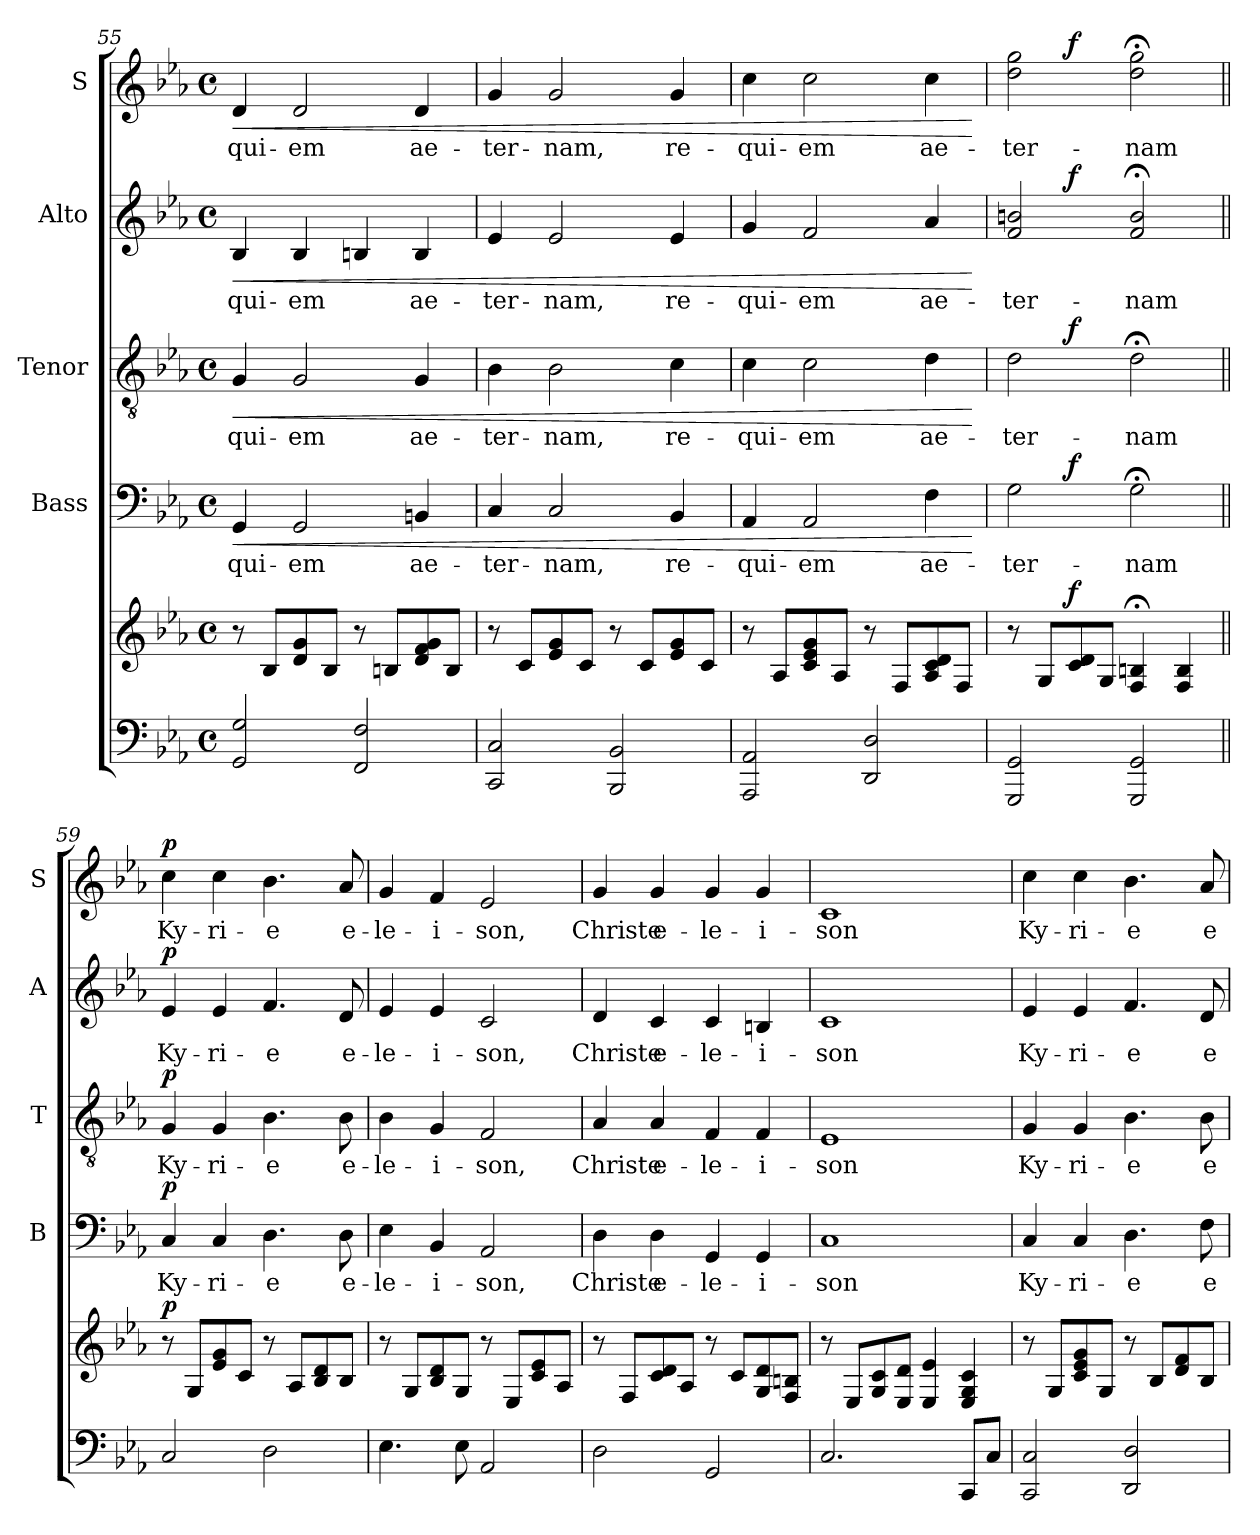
**kern	**kern	**dynam	**kern	**text	**dynam	**kern	**text	**dynam	**kern	**text	**dynam	**kern	**text	**dynam
*part5	*part5	*part5	*part4	*part4	*part4	*part3	*part3	*part3	*part2	*part2	*part2	*part1	*part1	*part1
*staff6	*staff5	*staff5/6	*staff4	*staff4	*staff4	*staff3	*staff3	*staff3	*staff2	*staff2	*staff2	*staff1	*staff1	*staff1
*	*	*	*I"Bass	*	*	*I"Tenor	*	*	*I"Alto	*	*	*I"S	*	*
*	*	*	*I'B	*	*	*I'T	*	*	*I'A	*	*	*I'S	*	*
*clefF4	*clefG2	*	*clefF4	*	*	*clefGv2	*	*	*clefG2	*	*	*clefG2	*	*
*k[b-e-a-]	*k[b-e-a-]	*	*k[b-e-a-]	*	*	*k[b-e-a-]	*	*	*k[b-e-a-]	*	*	*k[b-e-a-]	*	*
*c:	*c:	*	*c:	*	*	*c:	*	*	*c:	*	*	*c:	*	*
*M4/4	*M4/4	*	*M4/4	*	*	*M4/4	*	*	*M4/4	*	*	*M4/4	*	*
*met(c)	*met(c)	*	*met(c)	*	*	*met(c)	*	*	*met(c)	*	*	*met(c)	*	*
=55	=55	=55	=55	=55	=55	=55	=55	=55	=55	=55	=55	=55	=55	=55
!	!	!	!	!LO:LY:b	!LO:HP:b	!	!LO:LY:b	!LO:HP:b	!	!LO:LY:b	!LO:HP:b	!	!LO:LY:b	!LO:HP:b
2GG/ 2G/	8r	.	4GG/	-qui-	<	4G/	-qui-	<	4B-/	-qui-	<	4d/	-qui-	<
.	8B-/L	.	.	.	.	.	.	.	.	.	.	.	.	.
!	!	!	!	!LO:LY:b	!	!	!LO:LY:b	!	!	!LO:LY:b	!	!	!LO:LY:b	!
.	8d/ 8g/	.	2GG/	-em	.	2G/	-em	.	4B-/	-em	.	2d/	-em	.
.	8B-/J	.	.	.	.	.	.	.	.	.	.	.	.	.
2FF/ 2F/	8r	.	.	.	.	.	.	.	4Bn/	.	.	.	.	.
.	8Bn/L	.	.	.	.	.	.	.	.	.	.	.	.	.
!	!	!	!	!LO:LY:b	!	!	!LO:LY:b	!	!	!LO:LY:b	!	!	!LO:LY:b	!
.	8d/ 8f/ 8g/	.	4BBn/	ae-	.	4G/	ae-	.	4B/	ae-	.	4d/	ae-	.
.	8B/J	.	.	.	.	.	.	.	.	.	.	.	.	.
=56	=56	=56	=56	=56	=56	=56	=56	=56	=56	=56	=56	=56	=56	=56
!	!	!	!	!LO:LY:b	!	!	!LO:LY:b	!	!	!LO:LY:b	!	!	!LO:LY:b	!
2CC/ 2C/	8r	.	4C/	-ter-	.	4B-\	-ter-	.	4e-/	-ter-	.	4g/	-ter-	.
.	8c/L	.	.	.	.	.	.	.	.	.	.	.	.	.
!	!	!	!	!LO:LY:b	!	!	!LO:LY:b	!	!	!LO:LY:b	!	!	!LO:LY:b	!
.	8e-/ 8g/	.	2C/	-nam,	.	2B-\	-nam,	.	2e-/	-nam,	.	2g/	-nam,	.
.	8c/J	.	.	.	.	.	.	.	.	.	.	.	.	.
2BBB-/ 2BB-/	8r	.	.	.	.	.	.	.	.	.	.	.	.	.
.	8c/L	.	.	.	.	.	.	.	.	.	.	.	.	.
!	!	!	!	!LO:LY:b	!	!	!LO:LY:b	!	!	!LO:LY:b	!	!	!LO:LY:b	!
.	8e-/ 8g/	.	4BB-/	re-	.	4c\	re-	.	4e-/	re-	.	4g/	re-	.
.	8c/J	.	.	.	.	.	.	.	.	.	.	.	.	.
=57	=57	=57	=57	=57	=57	=57	=57	=57	=57	=57	=57	=57	=57	=57
!	!	!	!	!LO:LY:b	!	!	!LO:LY:b	!	!	!LO:LY:b	!	!	!LO:LY:b	!
2AAA-/ 2AA-/	8r	.	4AA-/	-qui-	.	4c\	-qui-	.	4g/	-qui-	.	4cc\	-qui-	.
.	8A-/L	.	.	.	.	.	.	.	.	.	.	.	.	.
!	!	!	!	!LO:LY:b	!	!	!LO:LY:b	!	!	!LO:LY:b	!	!	!LO:LY:b	!
.	8c/ 8e-/ 8g/	.	2AA-/	-em	.	2c\	-em	.	2f/	-em	.	2cc\	-em	.
.	8A-/J	.	.	.	.	.	.	.	.	.	.	.	.	.
2DD/ 2D/	8r	.	.	.	.	.	.	.	.	.	.	.	.	.
.	8F/L	.	.	.	.	.	.	.	.	.	.	.	.	.
!	!	!	!	!LO:LY:b	!	!	!LO:LY:b	!	!	!LO:LY:b	!	!	!LO:LY:b	!
.	8A-/ 8c/ 8d/	.	4F\	ae-	.	4d\	ae-	.	4a-/	ae-	.	4cc\	ae-	.
.	8F/J	.	.	.	.	.	.	.	.	.	.	.	.	.
.	.	.	.	.	[	.	.	[	.	.	[	.	.	[
!!LO:PB:g=z
=58	=58	=58	=58	=58	=58	=58	=58	=58	=58	=58	=58	=58	=58	=58
!	!	!	!	!LO:LY:b	!	!	!LO:LY:b	!	!	!LO:LY:b	!	!	!LO:LY:b	!
*	*	*	*^	*	*	*^	*	*	*^	*	*	*^	*	*
2GGG/ 2GG/	8r	.	2G\	4ryy	-ter-	.	2d\	4ryy	-ter-	.	2f/ 2bn/	4ryy	-ter-	.	2dd\ 2gg\	4ryy	-ter-	.
.	8G/L	.	.	.	.	.	.	.	.	.	.	.	.	.	.	.	.	.
!	!	!LO:DY:a	!	!	!	!LO:DY:a	!	!	!	!LO:DY:a	!	!	!	!LO:DY:a	!	!	!	!LO:DY:a
.	8c/ 8d/	f	.	2.ryy	.	f	.	2.ryy	.	f	.	2.ryy	.	f	.	2.ryy	.	f
.	8G/J	.	.	.	.	.	.	.	.	.	.	.	.	.	.	.	.	.
!	!	!	!	!	!LO:LY:b	!	!	!	!LO:LY:b	!	!	!	!LO:LY:b	!	!	!	!LO:LY:b	!
2GGG/ 2GG/	4F/;< 4Bn/;<	.	2G;<\	.	-nam	.	2d;<\	.	-nam	.	2f/;< 2b/;<	.	-nam	.	2dd\;< 2gg\;<	.	-nam	.
.	4F/ 4B/	.	.	.	.	.	.	.	.	.	.	.	.	.	.	.	.	.
=59||	=59||	=59||	=59||	=59||	=59||	=59||	=59||	=59||	=59||	=59||	=59||	=59||	=59||	=59||	=59||	=59||	=59||	=59||
!	!	!LO:DY:a	!	!	!LO:LY:b	!LO:DY:a	!	!	!LO:LY:b	!LO:DY:a	!	!	!LO:LY:b	!LO:DY:a	!	!	!LO:LY:b	!LO:DY:a
*	*	*	*v	*v	*	*	*	*	*	*	*v	*v	*	*	*v	*v	*	*
*	*	*	*	*	*	*v	*v	*	*	*	*	*	*	*	*
2C/	8r	p	4C/	Ky-	p	4G/	Ky-	p	4e-/	Ky-	p	4cc\	Ky-	p
.	8G/L	.	.	.	.	.	.	.	.	.	.	.	.	.
!	!	!	!	!LO:LY:b	!	!	!LO:LY:b	!	!	!LO:LY:b	!	!	!LO:LY:b	!
.	8e-/ 8g/	.	4C/	-ri-	.	4G/	-ri-	.	4e-/	-ri-	.	4cc\	-ri-	.
.	8c/J	.	.	.	.	.	.	.	.	.	.	.	.	.
!	!	!	!	!LO:LY:b	!	!	!LO:LY:b	!	!	!LO:LY:b	!	!	!LO:LY:b	!
2D\	8r	.	4.D\	-e	.	4.B-\	-e	.	4.f/	-e	.	4.b-\	-e	.
.	8A-/L	.	.	.	.	.	.	.	.	.	.	.	.	.
.	8B-/ 8d/	.	.	.	.	.	.	.	.	.	.	.	.	.
!	!	!	!	!LO:LY:b	!	!	!LO:LY:b	!	!	!LO:LY:b	!	!	!LO:LY:b	!
.	8B-/J	.	8D\	e-	.	8B-\	e-	.	8d/	e-	.	8a-/	e-	.
=60	=60	=60	=60	=60	=60	=60	=60	=60	=60	=60	=60	=60	=60	=60
!	!	!	!	!LO:LY:b	!	!	!LO:LY:b	!	!	!LO:LY:b	!	!	!LO:LY:b	!
4.E-\	8r	.	4E-\	-le-	.	4B-\	-le-	.	4e-/	-le-	.	4g/	-le-	.
.	8G/L	.	.	.	.	.	.	.	.	.	.	.	.	.
!	!	!	!	!LO:LY:b	!	!	!LO:LY:b	!	!	!LO:LY:b	!	!	!LO:LY:b	!
.	8B-/ 8d/	.	4BB-/	-i-	.	4G/	-i-	.	4e-/	-i-	.	4f/	-i-	.
8E-\	8G/J	.	.	.	.	.	.	.	.	.	.	.	.	.
!	!	!	!	!LO:LY:b	!	!	!LO:LY:b	!	!	!LO:LY:b	!	!	!LO:LY:b	!
2AA-/	8r	.	2AA-/	-son,	.	2F/	-son,	.	2c/	-son,	.	2e-/	-son,	.
.	8E-/L	.	.	.	.	.	.	.	.	.	.	.	.	.
.	8c/ 8e-/	.	.	.	.	.	.	.	.	.	.	.	.	.
.	8A-/J	.	.	.	.	.	.	.	.	.	.	.	.	.
=61	=61	=61	=61	=61	=61	=61	=61	=61	=61	=61	=61	=61	=61	=61
!	!	!	!	!LO:LY:b	!	!	!LO:LY:b	!	!	!LO:LY:b	!	!	!LO:LY:b	!
2D\	8r	.	4D\	Christe	.	4A-/	Christe	.	4d/	Christe	.	4g/	Christe	.
.	8F/L	.	.	.	.	.	.	.	.	.	.	.	.	.
!	!	!	!	!LO:LY:b	!	!	!LO:LY:b	!	!	!LO:LY:b	!	!	!LO:LY:b	!
.	8c/ 8d/	.	4D\	e-	.	4A-/	e-	.	4c/	e-	.	4g/	e-	.
.	8A-/J	.	.	.	.	.	.	.	.	.	.	.	.	.
!	!	!	!	!LO:LY:b	!	!	!LO:LY:b	!	!	!LO:LY:b	!	!	!LO:LY:b	!
2GG/	8r	.	4GG/	-le-	.	4F/	-le-	.	4c/	-le-	.	4g/	-le-	.
.	8c/L	.	.	.	.	.	.	.	.	.	.	.	.	.
!	!	!	!	!LO:LY:b	!	!	!LO:LY:b	!	!	!LO:LY:b	!	!	!LO:LY:b	!
.	8G/ 8d/	.	4GG/	-i-	.	4F/	-i-	.	4Bn/	-i-	.	4g/	-i-	.
.	8F/ 8Bn/J	.	.	.	.	.	.	.	.	.	.	.	.	.
=62	=62	=62	=62	=62	=62	=62	=62	=62	=62	=62	=62	=62	=62	=62
!	!	!	!	!LO:LY:b	!	!	!LO:LY:b	!	!	!LO:LY:b	!	!	!LO:LY:b	!
2.C/	8r	.	1C	-son	.	1E-	-son	.	1c	-son	.	1c	-son	.
.	8E-/L	.	.	.	.	.	.	.	.	.	.	.	.	.
.	8G/ 8c/	.	.	.	.	.	.	.	.	.	.	.	.	.
.	8E-/ 8d/J	.	.	.	.	.	.	.	.	.	.	.	.	.
.	4E-/ 4e-/	.	.	.	.	.	.	.	.	.	.	.	.	.
8CC/L	4E-/ 4G/ 4c/	.	.	.	.	.	.	.	.	.	.	.	.	.
8C/J	.	.	.	.	.	.	.	.	.	.	.	.	.	.
!!LO:LB:g=z
=63	=63	=63	=63	=63	=63	=63	=63	=63	=63	=63	=63	=63	=63	=63
!	!	!	!	!LO:LY:b	!	!	!LO:LY:b	!	!	!LO:LY:b	!	!	!LO:LY:b	!
2CC/ 2C/	8r	.	4C/	Ky-	.	4G/	Ky-	.	4e-/	Ky-	.	4cc\	Ky-	.
.	8G/L	.	.	.	.	.	.	.	.	.	.	.	.	.
!	!	!	!	!LO:LY:b	!	!	!LO:LY:b	!	!	!LO:LY:b	!	!	!LO:LY:b	!
.	8c/ 8e-/ 8g/	.	4C/	-ri-	.	4G/	-ri-	.	4e-/	-ri-	.	4cc\	-ri-	.
.	8G/J	.	.	.	.	.	.	.	.	.	.	.	.	.
!	!	!	!	!LO:LY:b	!	!	!LO:LY:b	!	!	!LO:LY:b	!	!	!LO:LY:b	!
2DD/ 2D/	8r	.	4.D\	-e	.	4.B-\	-e	.	4.f/	-e	.	4.b-\	-e	.
.	8B-/L	.	.	.	.	.	.	.	.	.	.	.	.	.
.	8d/ 8f/	.	.	.	.	.	.	.	.	.	.	.	.	.
!	!	!	!	!LO:LY:b	!	!	!LO:LY:b	!	!	!LO:LY:b	!	!	!LO:LY:b	!
.	8B-/J	.	8F\	e-	.	8B-\	e-	.	8d/	e-	.	8a-/	e-	.
=	=	=	=	=	=	=	=	=	=	=	=	=	=	=
*-	*-	*-	*-	*-	*-	*-	*-	*-	*-	*-	*-	*-	*-	*-
